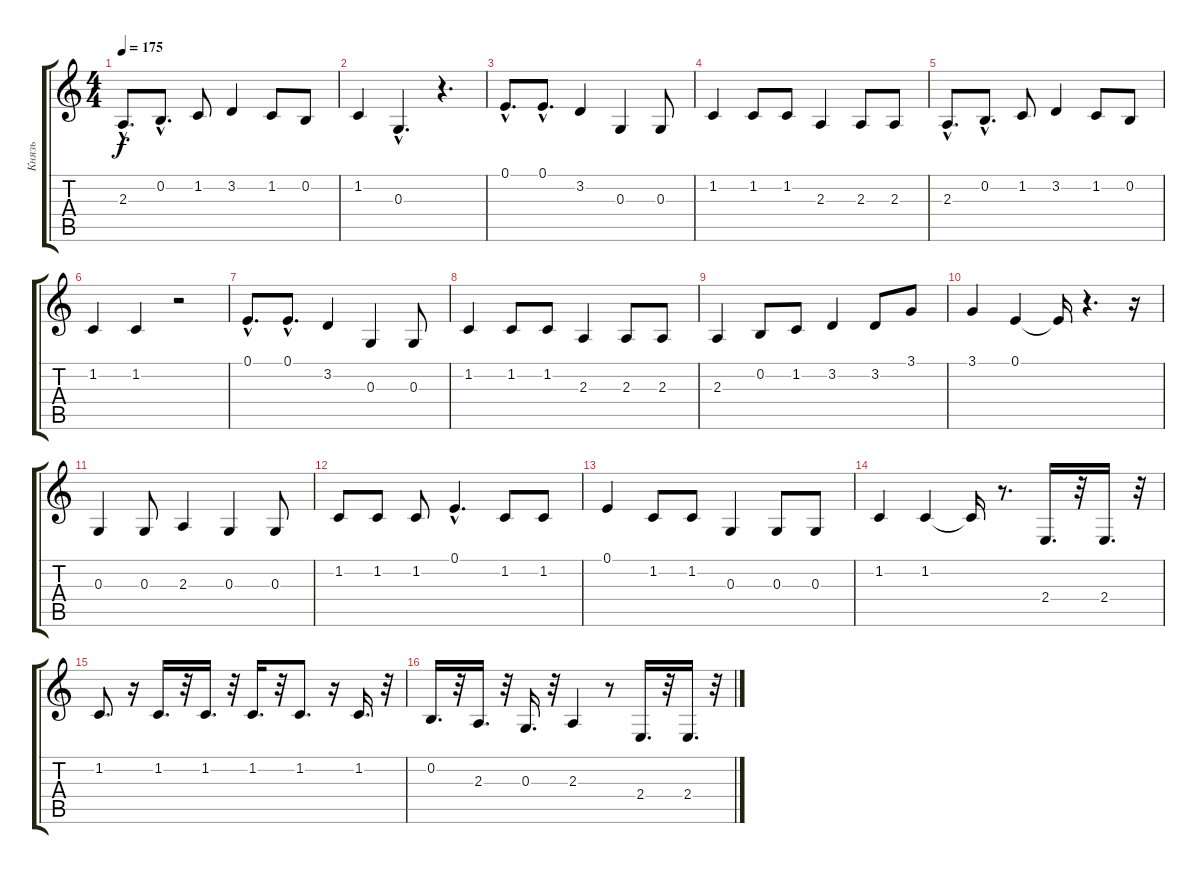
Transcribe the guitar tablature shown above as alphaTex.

\track ("Князь" "Князь") {instrument bassoon}
\staff {score tabs}
\tuning (E4 B3 G3 D3 A2 E2) {hide}
\ts (4 4)
\tempo 175
\clef g2
\ks c
2.3{hac}.8{d dy f} 0.2{hac}.8{d} 1.2.8 3.2.4 1.2.8 0.2.8 |
1.2.4 0.3{hac}.4{d} r.4{d} |
0.1{hac}.8{d} 0.1{hac}.8{d} 3.2.4 0.3.4 0.3.8 |
1.2.4 1.2.8 1.2.8 2.3.4 2.3.8 2.3.8 |
2.3{hac}.8{d} 0.2{hac}.8{d} 1.2.8 3.2.4 1.2.8 0.2.8 |
1.2.4 1.2.4 r.2 |
0.1{hac}.8{d} 0.1{hac}.8{d} 3.2.4 0.3.4 0.3.8 |
1.2.4 1.2.8 1.2.8 2.3.4 2.3.8 2.3.8 |
2.3.4 0.2.8 1.2.8 3.2.4 3.2.8 3.1.8 |
3.1.4 0.1.4 0.1{t}.16 r.4{d} r.16 |
0.3.4 0.3.8 2.3.4 0.3.4 0.3.8 |
1.2.8 1.2.8 1.2.8 0.1{hac}.4{d} 1.2.8 1.2.8 |
0.1.4 1.2.8 1.2.8 0.3.4 0.3.8 0.3.8 |
1.2.4 1.2.4 1.2{t}.16 r.8{d} 2.4.16{d} r.32 2.4.16{d} r.32 |
1.2.8{d} r.16 1.2.16{d} r.32 1.2.16{d} r.32 1.2.16{d} r.32 1.2.8{d} r.16 1.2.16{d} r.32 |
0.2.16{d} r.32 2.3.16{d} r.32 0.3.16{d} r.32 2.3.4 r.8 2.4.16{d} r.32 2.4.16{d} r.32
